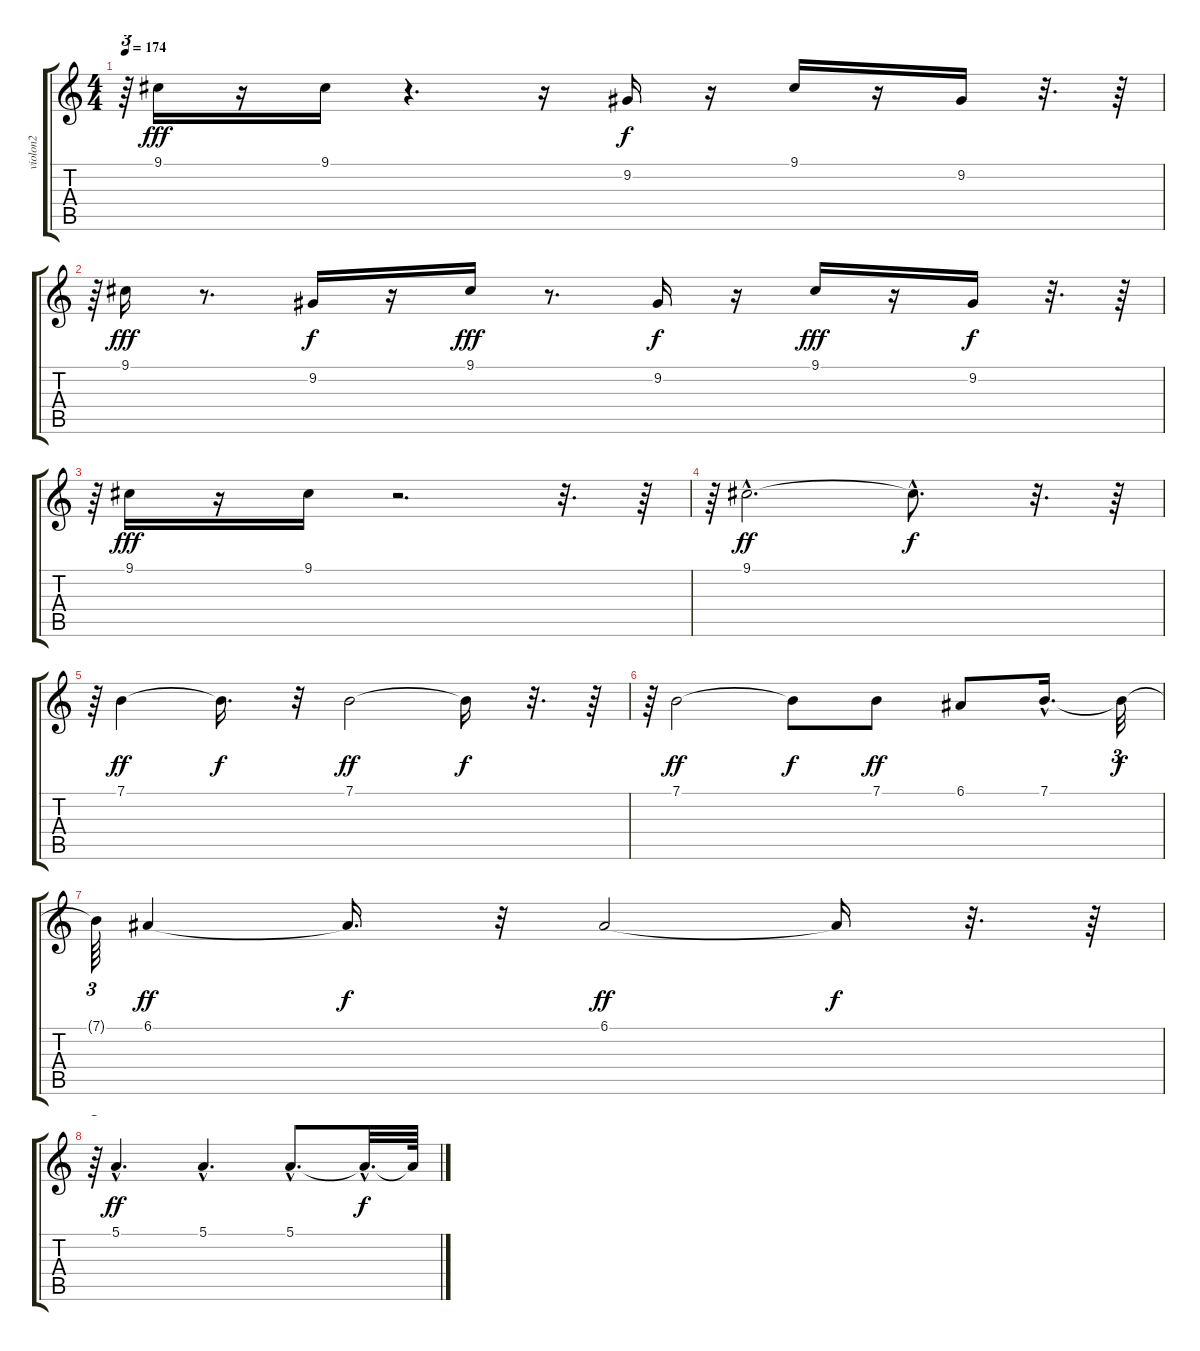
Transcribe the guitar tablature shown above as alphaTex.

\track ("violon2" "violon2") {instrument stringensemble1}
\staff {score tabs}
\tuning (E4 B3 G3 D3 A2 E2) {hide}
\ts (4 4)
\tempo 174
\clef g2
\ks c
r.64{tu (3 2) dy f} 9.1.16{dy fff} r.16 9.1.16 r.4{d} r.16 9.2.16{dy f} r.16 9.1.16 r.16 9.2.16 r.32{d} r.64 |
r.64{tu (3 2)} 9.1.16{dy fff} r.8{d} 9.2.16{dy f} r.16 9.1.16{dy fff} r.8{d} 9.2.16{dy f} r.16 9.1.16{dy fff} r.16 9.2.16{dy f} r.32{d} r.64 |
r.64{tu (3 2)} 9.1.16{dy fff} r.16 9.1.16 r.2{d} r.32{d} r.64 |
r.64{tu (3 2)} 9.1{hac}.2{d dy ff} 9.1{hac t}.8{d dy f} r.32{d} r.64 |
r.64{tu (3 2)} 7.1.4{dy ff} 7.1{t}.16{d dy f} r.32 7.1.2{dy ff} 7.1{t}.16{dy f} r.32{d} r.64 |
r.64{tu (3 2)} 7.1.2{dy ff} 7.1{t}.8{dy f} 7.1.8{dy ff} 6.1.8 7.1{hac}.16{d} 7.1{t}.32{tu (3 2) dy f} |
7.1{t}.64{tu (3 2)} 6.1.4{dy ff} 6.1{t}.16{d dy f} r.32 6.1.2{dy ff} 6.1{t}.16{dy f} r.32{d} r.64 |
r.64{tu (3 2)} 5.1{hac}.4{d dy ff} 5.1{hac}.4{d} 5.1{hac}.8{d} 5.1{hac t}.32{d dy f} 5.1{t}.64
